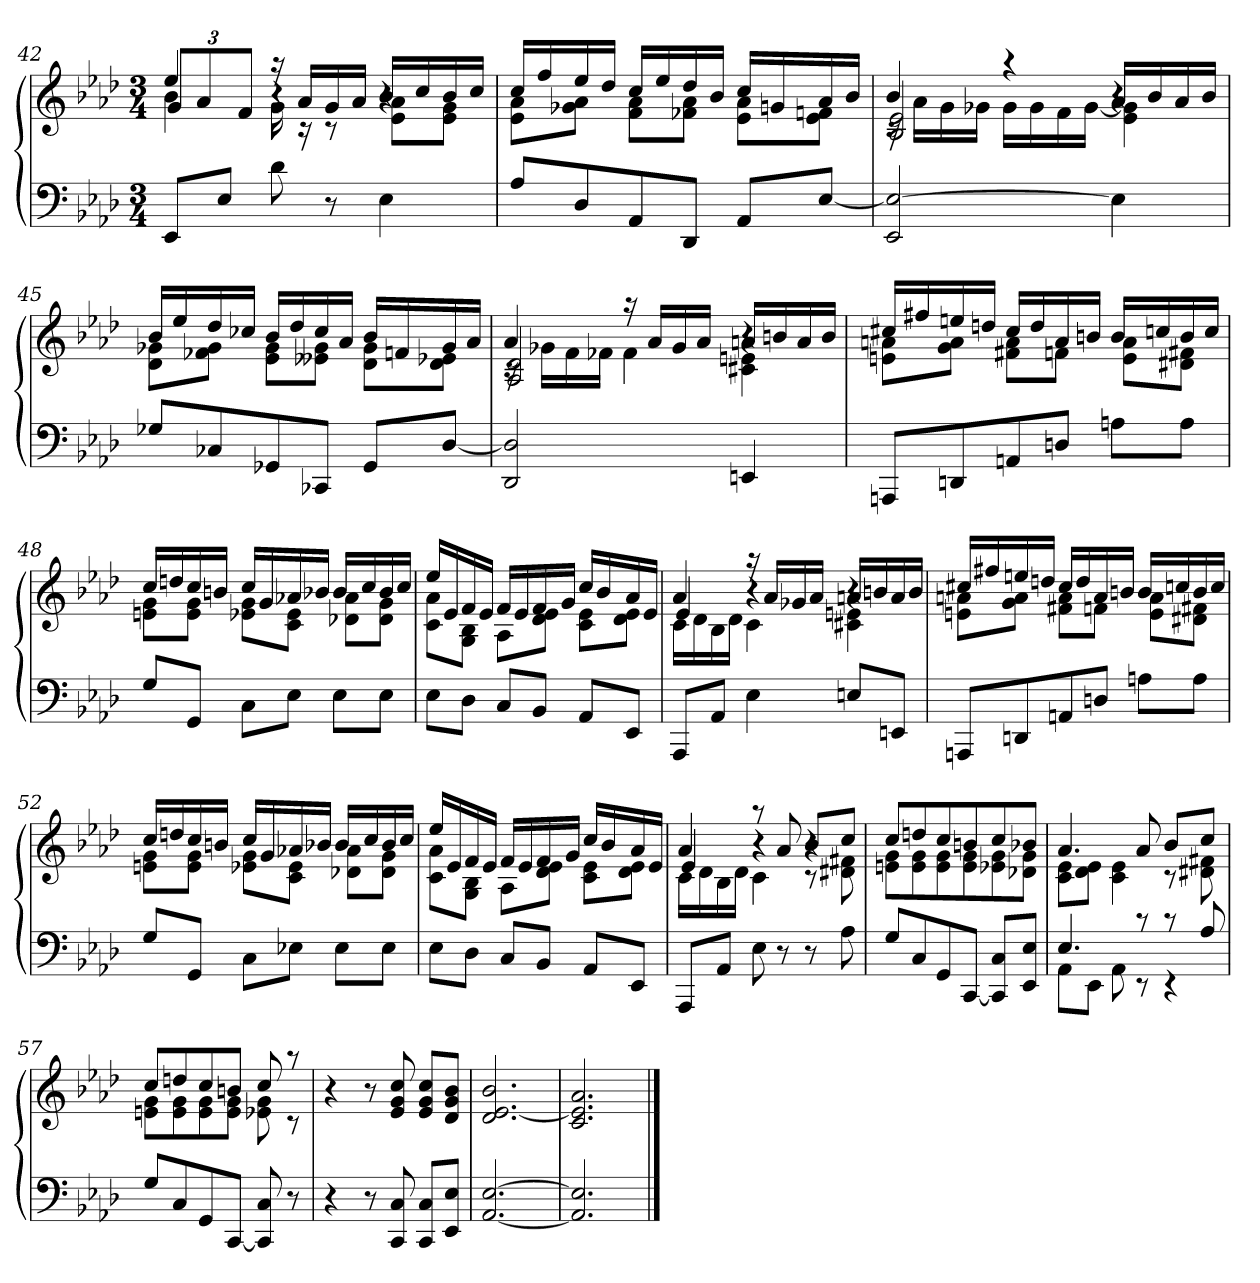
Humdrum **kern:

**kern	**kern
*part1	*part1
*staff2	*staff1
*clefF4	*clefG2
*k[b-e-a-d-]	*k[b-e-a-d-]
*A-:	*A-:
*M3/4	*M3/4
=42	=42
*	*^
*	*	*^
8EE-L	4ee-	4b-	12g/L
.	.	.	12a-/
8E-J	.	.	.
.	.	.	12f/J
8d-	16raa	16g	4r
.	16a-LL	16rc	.
8r	16g	8rc	.
.	16a-JJ	.	.
4E-	16b-LL	8e- 8a-L	4r
.	16cc	.	.
.	16b-	8e- 8gJ	.
.	16ccJJ	.	.
*	*	*v	*v
=43	=43	=43
8A-L	16ccLL	8e- 8a-L
.	16ff	.
8D-	16ee-	8g-X 8a-J
.	16dd-JJ	.
8AA-	16ccLL	8f 8a-L
.	16ee-	.
8DD-J	16dd-	8f-X 8a-J
.	16b-JJ	.
8AA-L	16ccLL	8e- 8a-L
.	16gn	.
[8E-J	16a-	8e- 8fnJ
.	16b-JJ	.
=44	=44	=44
*	*	*^
2EE- 2E-_	4b-	16rc	2B-/ 2e-/
.	.	16a-LL	.
.	.	16g	.
.	.	16g-XJJ	.
.	4raa	16g-LL	.
.	.	16g-	.
.	.	16f	.
.	.	[16g-JJ	.
4E-]	16a-LL	4e- 4g-]	4r
.	16b-	.	.
.	16a-	.	.
.	16b-JJ	.	.
*	*	*v	*v
=45	=45	=45
8G-XL	16b-LL	8d- 8g-XL
.	16ee-	.
8C-X	16dd-	8f-X 8g-J
.	16cc-XJJ	.
8GG-X	16b-LL	8e- 8g-L
.	16dd-	.
8CC-XJ	16cc-	8e--X 8g-J
.	16a-JJ	.
8GG-L	16b-LL	8d- 8g-L
.	16fn	.
[8D-J	16g-	8d- 8e-XJ
.	16a-JJ	.
=46	=46	=46
*	*	*^
2DD- 2D-]	4a-	16rc	2A-/ 2d-/
.	.	16g-XLL	.
.	.	16f	.
.	.	16f-XJJ	.
.	16raa	4f-	.
.	16a-LL	.	.
.	16g-	.	.
.	16a-JJ	.	.
4EEn	16anLL	4c#X 4en	4r
.	16bn	.	.
.	16a	.	.
.	16bJJ	.	.
*	*	*v	*v
=47	=47	=47
8AAAnL	16cc#XLL	8en 8anL
.	16ff#X	.
8DDn	16een	8g 8aJ
.	16ddnJJ	.
8AAn	16cc#LL	8f#X 8aL
.	16dd	.
8DnJ	16a	8fnJ
.	16bnJJ	.
8AnL	16bLL	8e 8aL
.	16ccn	.
8AJ	16b	8d#X 8f#XJ
.	16ccJJ	.
=48	=48	=48
8GL	16ccLL	8en 8gL
.	16ddn	.
8GGJ	16cc	8e 8gJ
.	16bnJJ	.
8CL	16ccLL	8e-X 8gL
.	16g	.
8E-J	16a-X	8c 8e-J
.	16b-XJJ	.
8E-L	16b-LL	8d-X 8a-L
.	16cc	.
8E-J	16b-	8d- 8gJ
.	16ccJJ	.
=49	=49	=49
8E-L	16ee-LL	8c 8a-L
.	16e-	.
8D-J	16f	8G 8B-J
.	16e-JJ	.
8CL	16fLL	8A-L
.	16e-	.
8BB-J	16f	8d- 8e-J
.	16gJJ	.
8AA-L	16ccLL	8c 8e-L
.	16b-	.
8EE-J	16a-	8d- 8e-J
.	16e-JJ	.
=50	=50	=50
*	*	*^
8AAA-L	4a-	16cLL	4e-/
.	.	16d-	.
8AA-J	.	16B-	.
.	.	16d-JJ	.
4E-	16raa	4c	4r
.	16a-LL	.	.
.	16g-X	.	.
.	16a-JJ	.	.
8EnL	16anLL	4c#X 4en	4r
.	16bn	.	.
8EEnJ	16a	.	.
.	16bJJ	.	.
*	*	*v	*v
=51	=51	=51
8AAAnL	16cc#XLL	8en 8anL
.	16ff#X	.
8DDn	16een	8g 8aJ
.	16ddnJJ	.
8AAn	16cc#LL	8f#X 8aL
.	16dd	.
8DnJ	16a	8fnJ
.	16bnJJ	.
8AnL	16bLL	8e 8aL
.	16ccn	.
8AJ	16b	8d#X 8f#XJ
.	16ccJJ	.
=52	=52	=52
8GL	16ccLL	8en 8gL
.	16ddn	.
8GGJ	16cc	8e 8gJ
.	16bnJJ	.
8CL	16ccLL	8e-X 8gL
.	16g	.
8E-XJ	16a-X	8c 8e-J
.	16b-XJJ	.
8E-L	16b-LL	8d-X 8a-L
.	16cc	.
8E-J	16b-	8d- 8gJ
.	16ccJJ	.
=53	=53	=53
8E-L	16ee-LL	8c 8a-L
.	16e-	.
8D-J	16f	8G 8B-J
.	16e-JJ	.
8CL	16fLL	8A-L
.	16e-	.
8BB-J	16f	8d- 8e-J
.	16gJJ	.
8AA-L	16ccLL	8c 8e-L
.	16b-	.
8EE-J	16a-	8d- 8e-J
.	16e-JJ	.
=54	=54	=54
*	*	*^
8AAA-L	4a-	16cLL	4e-/
.	.	16d-	.
8AA-J	.	16B-	.
.	.	16d-JJ	.
8E-	8raa	4c	4r
8r	8a-	.	.
8r	8b-L	8rc	4r
8A-	8ccJ	8d#X 8f#X	.
*	*	*v	*v
=55	=55	=55
8GL	8ccL	8en 8gL
8C	8ddn	8e 8g
8GG	8cc	8e 8g
[8CCJ	8bn	8e 8g
8CC] 8CL	8cc	8e-X 8g
8EE- 8E-J	8b-XJ	8d-X 8gJ
=56	=56	=56
*^	*	*
4.E-	8AA-L	4.a-	8c 8e-L
.	8EE-J	.	8d- 8e-J
.	8AA-	.	4c 4e-
8rc	8rEE	8a-	.
8rc	4rEE	8b-L	8rc
8A-	.	8ccJ	8d#X 8f#X
*v	*v	*	*
=57	=57	=57
8GL	8ccL	8en 8gL
8C	8ddn	8e 8g
8GG	8cc	8e 8g
[8CCJ	8bnJ	8e 8gJ
8CC] 8C	8cc	8e-X 8g
8r	8raa	8rc
*	*v	*v
=58	=58
4r	4r
8r	8r
8CC 8C	8e- 8g 8cc
8CC 8CL	8e- 8g 8ccL
8EE- 8E-J	8d- 8g 8b-J
=59	=59
[2.AA- [2.E-	2.d- [2.e- 2.b-
=60	=60
2.AA-] 2.E-]	2.c 2.e-] 2.a-
==	==
*-	*-
